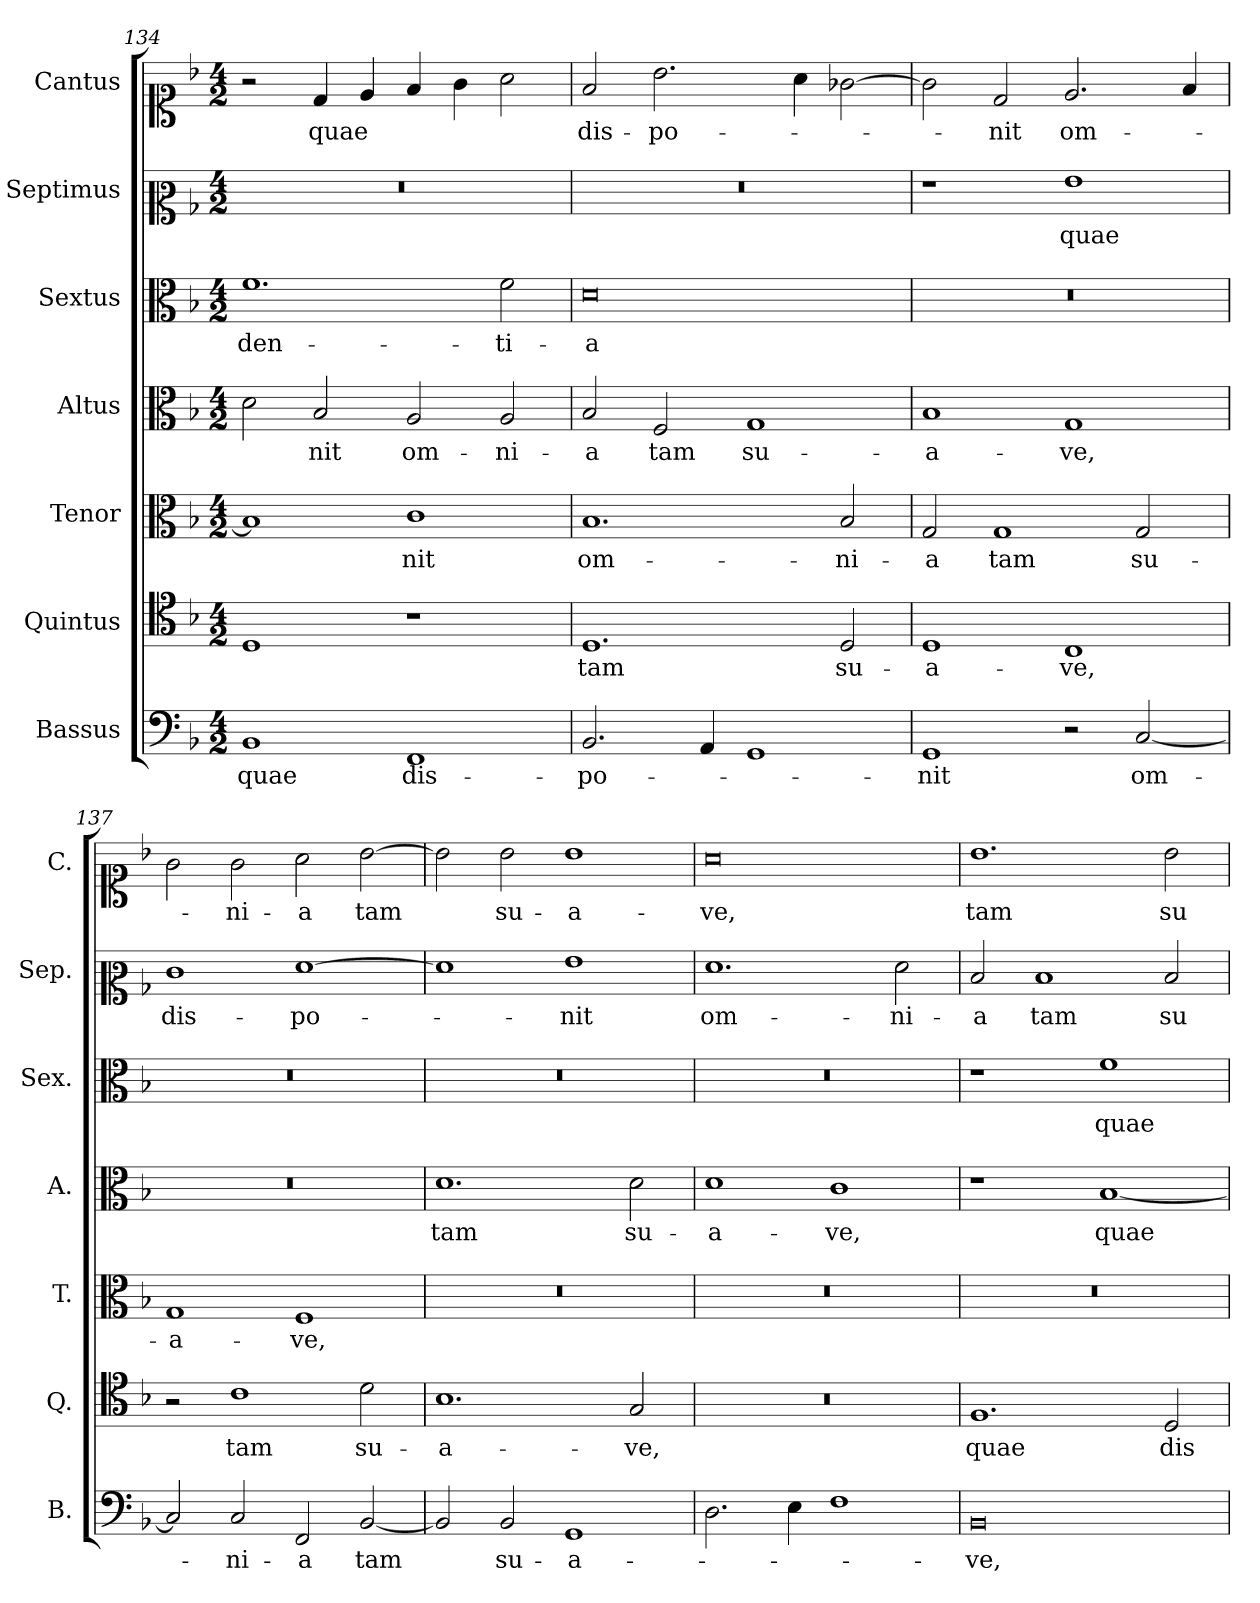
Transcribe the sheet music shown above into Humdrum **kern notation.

**kern	**text	**kern	**text	**kern	**text	**kern	**text	**kern	**text	**kern	**text	**kern	**text
*part7	*part7	*part6	*part6	*part5	*part5	*part4	*part4	*part3	*part3	*part2	*part2	*part1	*part1
*staff7	*staff7	*staff6	*staff6	*staff5	*staff5	*staff4	*staff4	*staff3	*staff3	*staff2	*staff2	*staff1	*staff1
*I"Bassus	*	*I"Quintus	*	*I"Tenor	*	*I"Altus	*	*I"Sextus	*	*I"Septimus	*	*I"Cantus	*
*I'B.	*	*I'Q.	*	*I'T.	*	*I'A.	*	*I'Sex.	*	*I'Sep.	*	*I'C.	*
*clefF4	*	*clefC4	*	*clefC3	*	*clefC3	*	*clefC3	*	*clefC2	*	*clefC1	*
*k[b-]	*	*k[b-]	*	*k[b-]	*	*k[b-]	*	*k[b-]	*	*k[b-]	*	*k[b-]	*
*F:	*	*F:	*	*F:	*	*F:	*	*F:	*	*F:	*	*F:	*
*M4/2	*	*M4/2	*	*M4/2	*	*M4/2	*	*M4/2	*	*M4/2	*	*M4/2	*
=134	=134	=134	=134	=134	=134	=134	=134	=134	=134	=134	=134	=134	=134
1BB-	quae	1D	.	1B-]	.	2d\	.	1.f	-den-	0r	.	2r	.
.	.	.	.	.	.	2B-/	-nit	.	.	.	.	4d/	quae
.	.	.	.	.	.	.	.	.	.	.	.	4e/	.
1FF	dis-	1r	.	1c	-nit	2A/	om-	.	.	.	.	4f/	.
.	.	.	.	.	.	.	.	.	.	.	.	4g\	.
.	.	.	.	.	.	2A/	-ni-	2f\	-ti-	.	.	2a\	.
=135	=135	=135	=135	=135	=135	=135	=135	=135	=135	=135	=135	=135	=135
2.BB-/	-po-	1.D	tam	1.B-	om-	2B-/	-a	0d	-a	0r	.	2f/	dis-
.	.	.	.	.	.	2F/	tam	.	.	.	.	2.b-\	-po-
4AA/	.	.	.	.	.	.	.	.	.	.	.	.	.
1GG	.	.	.	.	.	1G	su-	.	.	.	.	.	.
.	.	.	.	.	.	.	.	.	.	.	.	4a\	.
.	.	2D/	su-	2B-/	-ni-	.	.	.	.	.	.	[2g-X\	.
=136	=136	=136	=136	=136	=136	=136	=136	=136	=136	=136	=136	=136	=136
1GG	-nit	1D	-a-	2G/	-a	1B-	-a-	0r	.	1r	.	2g-\]	.
.	.	.	.	1G	tam	.	.	.	.	.	.	2d/	-nit
2r	.	1C	-ve,	.	.	1G	-ve,	.	.	1g	quae	2.e/	om-
[2C/	om-	.	.	2G/	su-	.	.	.	.	.	.	.	.
.	.	.	.	.	.	.	.	.	.	.	.	4f/	.
=137	=137	=137	=137	=137	=137	=137	=137	=137	=137	=137	=137	=137	=137
2C/]	.	2r	.	1G	-a-	0r	.	0r	.	1e	dis-	2g\	.
2C/	-ni-	1c	tam	.	.	.	.	.	.	.	.	2g\	-ni-
2FF/	-a	.	.	1F	-ve,	.	.	.	.	[1f	-po-	2a\	-a
[2BB-/	tam	2d\	su-	.	.	.	.	.	.	.	.	[2b-\	tam
=138	=138	=138	=138	=138	=138	=138	=138	=138	=138	=138	=138	=138	=138
2BB-/]	.	1.B-	-a-	0r	.	1.d	tam	0r	.	1f]	.	2b-\]	.
2BB-/	su-	.	.	.	.	.	.	.	.	.	.	2b-\	su-
1GG	-a-	.	.	.	.	.	.	.	.	1g	-nit	1b-	-a-
.	.	2G/	-ve,	.	.	2d\	su-	.	.	.	.	.	.
!!LO:PB:g=z
=139	=139	=139	=139	=139	=139	=139	=139	=139	=139	=139	=139	=139	=139
2.D\	.	0r	.	0r	.	1d	-a-	0r	.	1.f	om-	0a	-ve,
4E\	.	.	.	.	.	.	.	.	.	.	.	.	.
1F	.	.	.	.	.	1c	-ve,	.	.	.	.	.	.
.	.	.	.	.	.	.	.	.	.	2f\	-ni-	.	.
=140	=140	=140	=140	=140	=140	=140	=140	=140	=140	=140	=140	=140	=140
0BB-	-ve,	1.F	quae	0r	.	1r	.	1r	.	2d/	-a	1.b-	tam
.	.	.	.	.	.	.	.	.	.	1d	tam	.	.
.	.	.	.	.	.	[1B-	quae	1f	quae	.	.	.	.
.	.	2D/	dis-	.	.	.	.	.	.	2d/	su-	2b-\	su-
=	=	=	=	=	=	=	=	=	=	=	=	=	=
*-	*-	*-	*-	*-	*-	*-	*-	*-	*-	*-	*-	*-	*-
